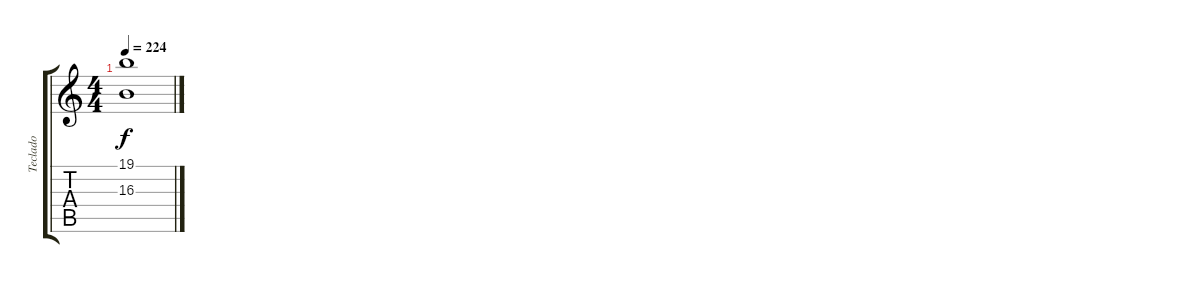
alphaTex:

\track ("Teclado" "Teclado") {instrument drawbarorgan}
\staff {score tabs}
\tuning (E4 B3 G3 D3 A2 E2) {hide}
\ts (4 4)
\tempo 224
\clef g2
\ks c
(19.1 16.3).1{dy f}
